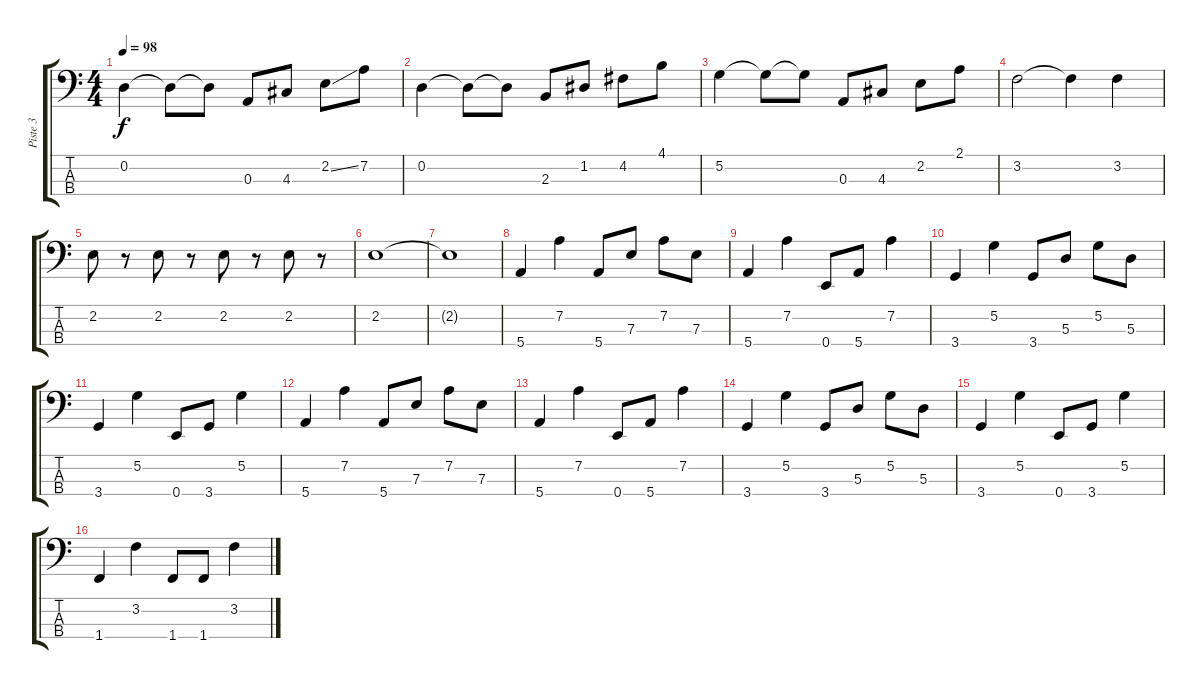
\track ("Piste 3" "Piste 3") {instrument electricbassfinger}
\staff {score tabs}
\tuning (G2 D2 A1 E1) {hide}
\ts (4 4)
\tempo 98
\clef f4
\ks c
0.2.4{dy f} 0.2{t}.8 0.2{t}.8 0.3.8 4.3.8 2.2{ss}.8 7.2.8 |
0.2.4 0.2{t}.8 0.2{t}.8 2.3.8 1.2.8 4.2.8 4.1.8 |
5.2.4 5.2{t}.8 5.2{t}.8 0.3.8 4.3.8 2.2.8 2.1.8 |
3.2.2 3.2{t}.4 3.2.4 |
2.2.8 r.8 2.2.8 r.8 2.2.8 r.8 2.2.8 r.8 |
2.2.1 |
2.2{t}.1 |
5.4.4 7.2.4 5.4.8 7.3.8 7.2.8 7.3.8 |
5.4.4 7.2.4 0.4.8 5.4.8 7.2.4 |
3.4.4 5.2.4 3.4.8 5.3.8 5.2.8 5.3.8 |
3.4.4 5.2.4 0.4.8 3.4.8 5.2.4 |
5.4.4 7.2.4 5.4.8 7.3.8 7.2.8 7.3.8 |
5.4.4 7.2.4 0.4.8 5.4.8 7.2.4 |
3.4.4 5.2.4 3.4.8 5.3.8 5.2.8 5.3.8 |
3.4.4 5.2.4 0.4.8 3.4.8 5.2.4 |
1.4.4 3.2.4 1.4.8 1.4.8 3.2.4
